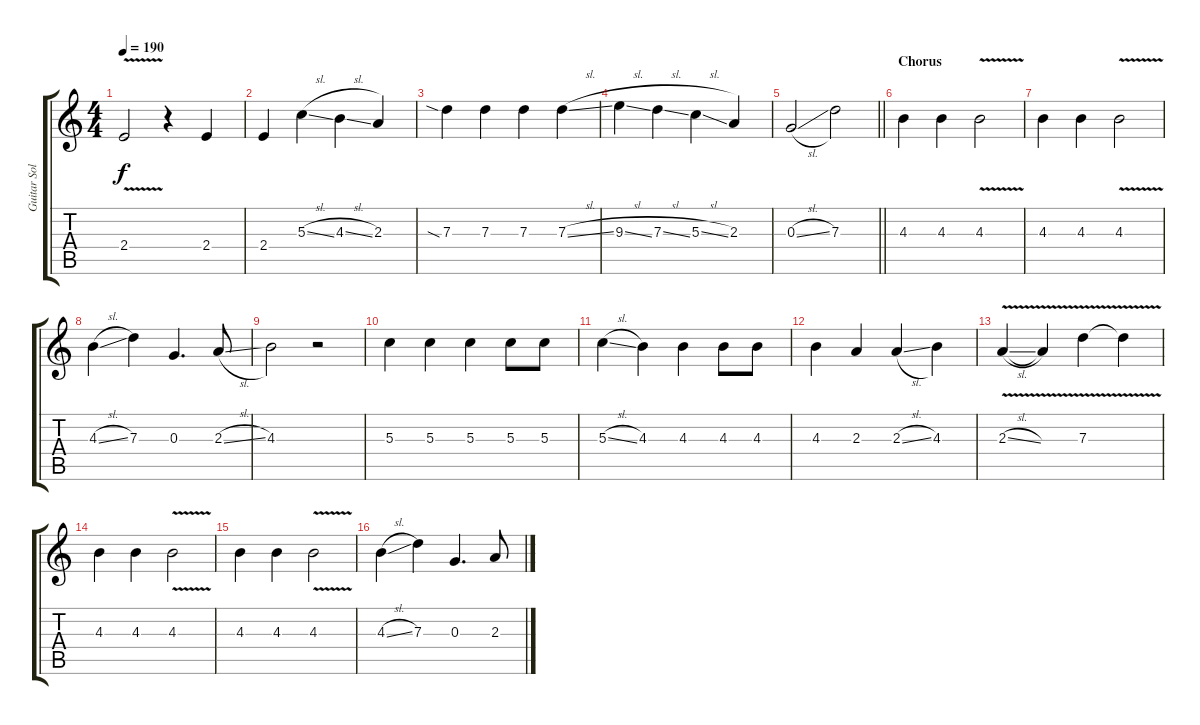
\track ("Guitar Solo" "Guitar Sol") {instrument overdrivenguitar}
\staff {score tabs}
\tuning (E4 B3 G3 D3 A2 E2) {hide}
\ts (4 4)
\tempo 190
\clef g2
\ks c
2.4{v}.2{dy f} r.4 2.4.4 |
2.4.4 5.3{sl}.4 4.3{sl}.4 2.3.4 |
7.3{sia}.4 7.3.4 7.3.4 7.3{sl}.4 |
9.3{sl}.4 7.3{sl}.4 5.3{sl}.4 2.3.4 |
\barLineRight lightlight
0.3{sl}.2 7.3.2 |
\section ("" "Chorus")
4.3.4 4.3.4 4.3{v}.2 |
4.3.4 4.3.4 4.3{v}.2 |
4.3{sl}.4 7.3.4 0.3.4{d} 2.3{sl}.8 |
4.3.2 r.2 |
5.3.4 5.3.4 5.3.4 5.3.8 5.3.8 |
5.3{sl}.4 4.3.4 4.3.4 4.3.8 4.3.8 |
4.3.4 2.3.4 2.3{sl}.4 4.3.4 |
2.3{v sl}.4 2.3{t}.4 7.3{v}.4 7.3{t}.4 |
4.3.4 4.3.4 4.3{v}.2 |
4.3.4 4.3.4 4.3{v}.2 |
4.3{sl}.4 7.3.4 0.3.4{d} 2.3{sl}.8
